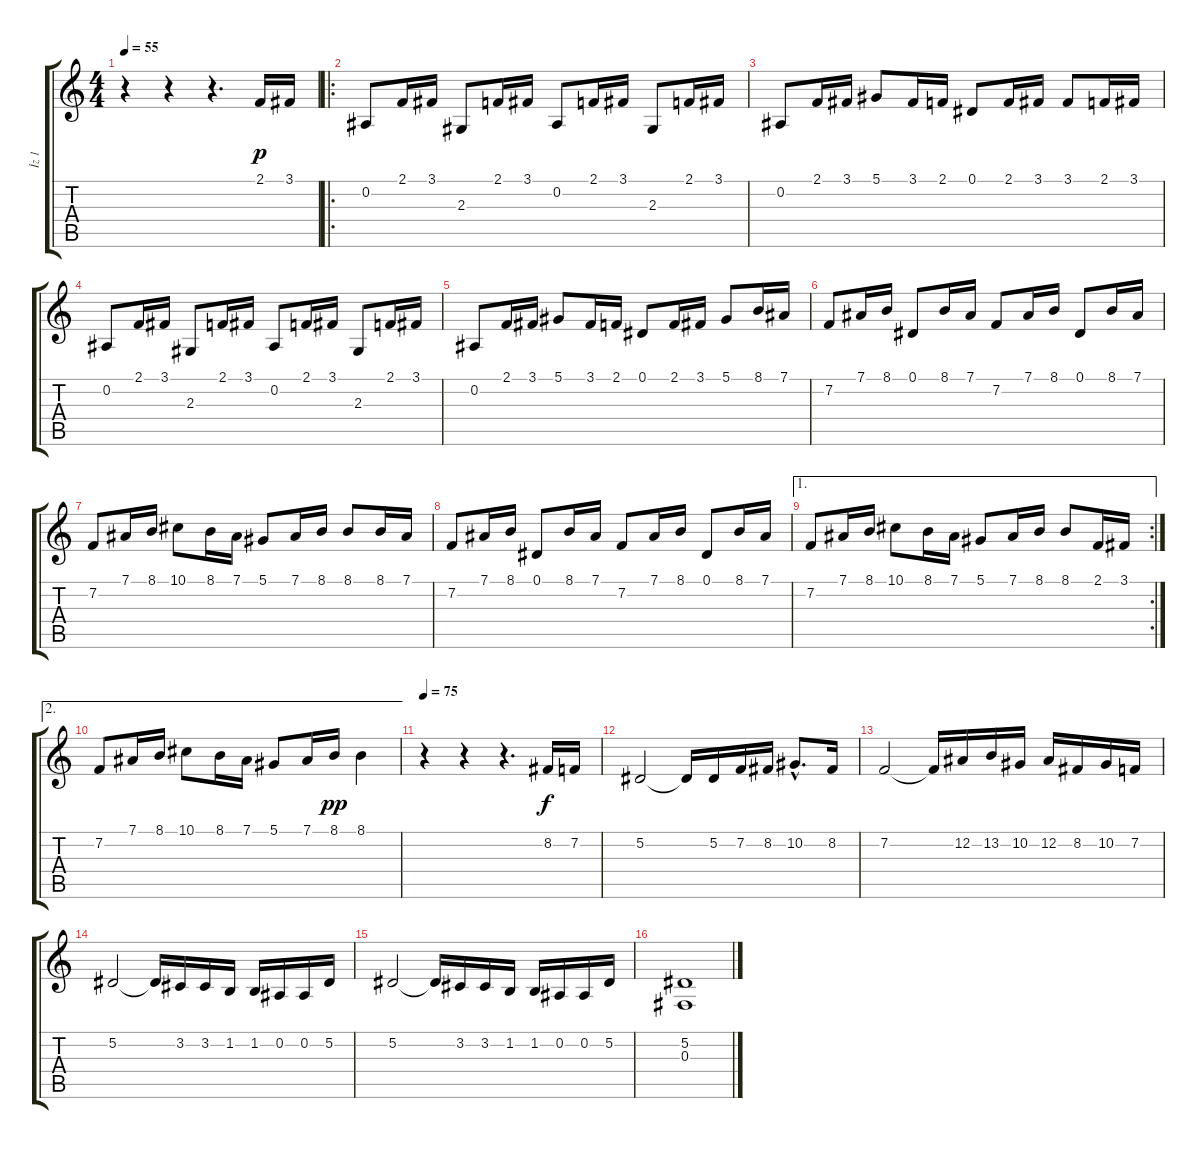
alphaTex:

\track ("İz 1" "İz 1") {instrument acousticgrandpiano}
\staff {score tabs}
\tuning (Eb4 Bb3 Gb3 Db3 Ab2 Eb2) {hide}
\ts (4 4)
\tempo 55
\clef g2
\ks c
r.4{dy p instrument acousticgrandpiano} r.4 r.4{d} 2.1.16 3.1.16 |
\ro
0.2.8 2.1.16 3.1.16 2.3.8 2.1.16 3.1.16 0.2.8 2.1.16 3.1.16 2.3.8 2.1.16 3.1.16 |
0.2.8 2.1.16 3.1.16 5.1.8 3.1.16 2.1.16 0.1.8 2.1.16 3.1.16 3.1.8 2.1.16 3.1.16 |
0.2.8 2.1.16 3.1.16 2.3.8 2.1.16 3.1.16 0.2.8 2.1.16 3.1.16 2.3.8 2.1.16 3.1.16 |
0.2.8 2.1.16 3.1.16 5.1.8 3.1.16 2.1.16 0.1.8 2.1.16 3.1.16 5.1.8 8.1.16 7.1.16 |
7.2.8 7.1.16 8.1.16 0.1.8 8.1.16 7.1.16 7.2.8 7.1.16 8.1.16 0.1.8 8.1.16 7.1.16 |
7.2.8 7.1.16 8.1.16 10.1.8 8.1.16 7.1.16 5.1.8 7.1.16 8.1.16 8.1.8 8.1.16 7.1.16 |
7.2.8 7.1.16 8.1.16 0.1.8 8.1.16 7.1.16 7.2.8 7.1.16 8.1.16 0.1.8 8.1.16 7.1.16 |
\ae 1
\rc 2
7.2.8 7.1.16 8.1.16 10.1.8 8.1.16 7.1.16 5.1.8 7.1.16 8.1.16 8.1.8 2.1.16 3.1.16 |
\ae 2
7.2.8 7.1.16 8.1.16 10.1.8 8.1.16 7.1.16 5.1.8 7.1.16 8.1.16{dy pp} 8.1.4 |
\tempo 75
r.4{instrument rockorgan} r.4 r.4{d} 8.2.16{dy f} 7.2.16 |
5.2.2 5.2{t}.16 5.2.16 7.2.16 8.2.16 10.2{hac}.8{d} 8.2.16 |
7.2.2 7.2{t}.16 12.2.16 13.2.16 10.2.16 12.2.16 8.2.16 10.2.16 7.2.16 |
5.2.2 5.2{t}.16 3.2.16 3.2.16 1.2.16 1.2.16 0.2.16 0.2.16 5.2.16 |
5.2.2 5.2{t}.16 3.2.16 3.2.16 1.2.16 1.2.16 0.2.16 0.2.16 5.2.16 |
(5.2{ss} 0.3).1
